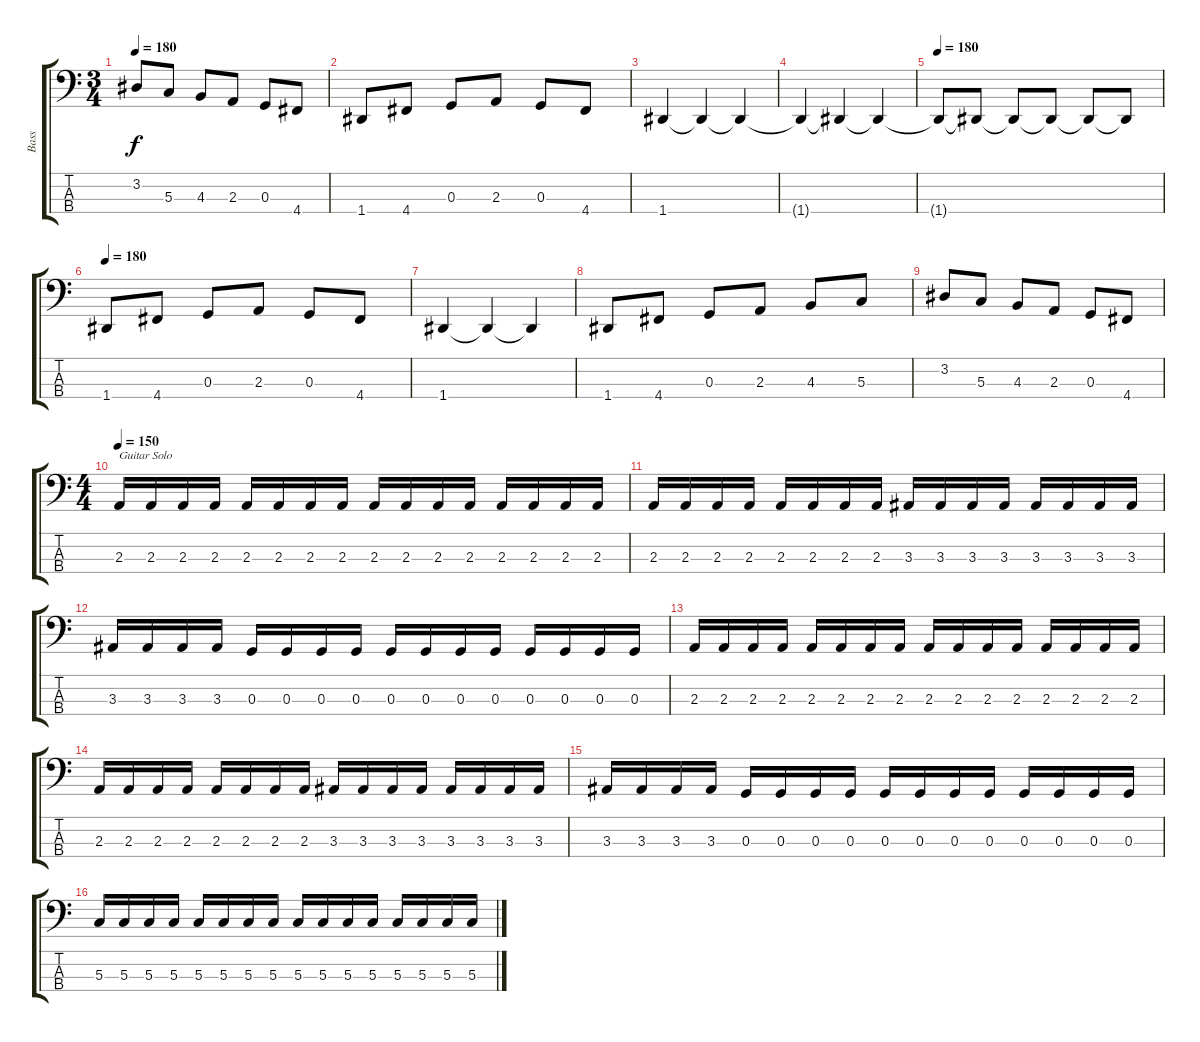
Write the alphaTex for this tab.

\track ("Bass" "Bass") {instrument fretlessbass}
\staff {score tabs}
\tuning (F2 C2 G1 D1) {hide}
\ts (3 4)
\tempo 180
\clef f4
\ks c
3.2.8{dy f} 5.3.8 4.3.8 2.3.8 0.3.8 4.4.8 |
1.4.8 4.4.8 0.3.8 2.3.8 0.3.8 4.4.8 |
1.4.4 1.4{t}.4 1.4{t}.4 |
1.4{t}.4 1.4{t}.4 1.4{t}.4 |
\tempo 180
1.4{t}.8 1.4{t}.8 1.4{t}.8 1.4{t}.8 1.4{t}.8 1.4{t}.8 |
\tempo 180
1.4.8 4.4.8 0.3.8 2.3.8 0.3.8 4.4.8 |
1.4.4 1.4{t}.4 1.4{t}.4 |
1.4.8 4.4.8 0.3.8 2.3.8 4.3.8 5.3.8 |
3.2.8 5.3.8 4.3.8 2.3.8 0.3.8 4.4.8 |
\ts (4 4)
\tempo 150
2.3.16{txt "Guitar Solo"} 2.3.16 2.3.16 2.3.16 2.3.16 2.3.16 2.3.16 2.3.16 2.3.16 2.3.16 2.3.16 2.3.16 2.3.16 2.3.16 2.3.16 2.3.16 |
2.3.16 2.3.16 2.3.16 2.3.16 2.3.16 2.3.16 2.3.16 2.3.16 3.3.16 3.3.16 3.3.16 3.3.16 3.3.16 3.3.16 3.3.16 3.3.16 |
3.3.16 3.3.16 3.3.16 3.3.16 0.3.16 0.3.16 0.3.16 0.3.16 0.3.16 0.3.16 0.3.16 0.3.16 0.3.16 0.3.16 0.3.16 0.3.16 |
2.3.16 2.3.16 2.3.16 2.3.16 2.3.16 2.3.16 2.3.16 2.3.16 2.3.16 2.3.16 2.3.16 2.3.16 2.3.16 2.3.16 2.3.16 2.3.16 |
2.3.16 2.3.16 2.3.16 2.3.16 2.3.16 2.3.16 2.3.16 2.3.16 3.3.16 3.3.16 3.3.16 3.3.16 3.3.16 3.3.16 3.3.16 3.3.16 |
3.3.16 3.3.16 3.3.16 3.3.16 0.3.16 0.3.16 0.3.16 0.3.16 0.3.16 0.3.16 0.3.16 0.3.16 0.3.16 0.3.16 0.3.16 0.3.16 |
5.3.16 5.3.16 5.3.16 5.3.16 5.3.16 5.3.16 5.3.16 5.3.16 5.3.16 5.3.16 5.3.16 5.3.16 5.3.16 5.3.16 5.3.16 5.3.16
